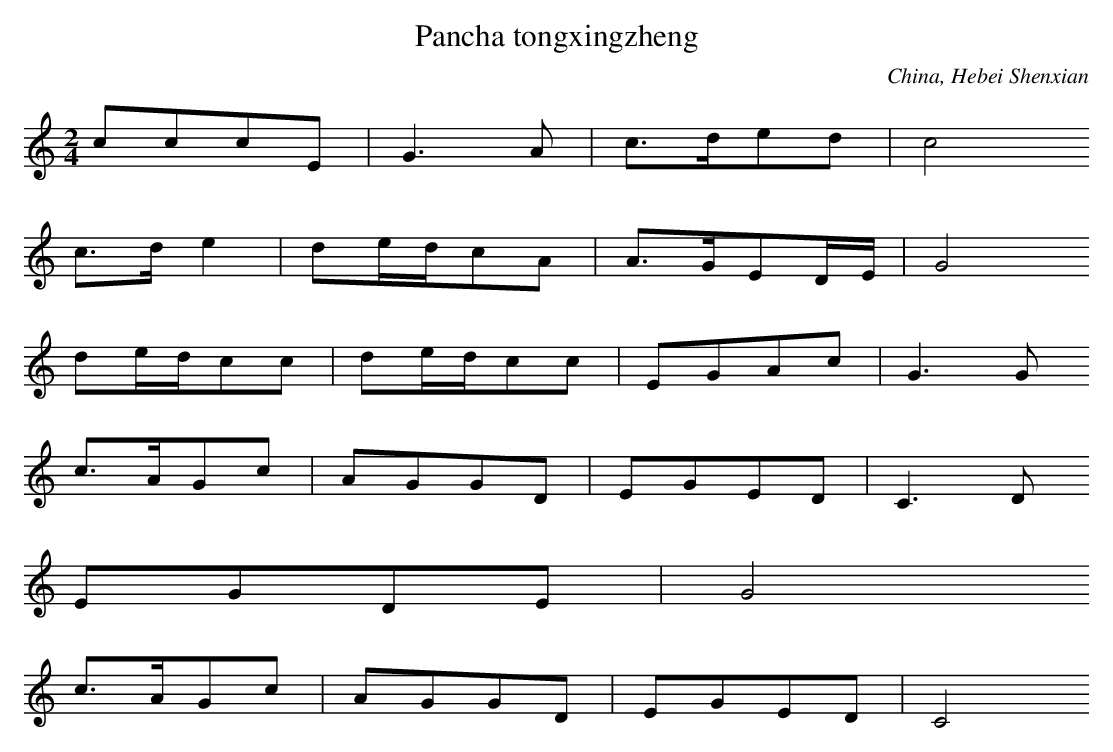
X:1
T: Pancha tongxingzheng
O: China, Hebei Shenxian
M: 2/4
L: 1/16
K: C
c2c2c2E2 | G6A2 | c3de2d2 | c8
c3de4 | d2edc2A2 | A3GE2DE | G8
d2edc2c2 | d2edc2c2 | E2G2A2c2 | G6G2
c3AG2c2 | A2G2G2D2 | E2G2E2D2 | C6D2
E2G2D2E2 | G8
c3AG2c2 | A2G2G2D2 | E2G2E2D2 | C8
